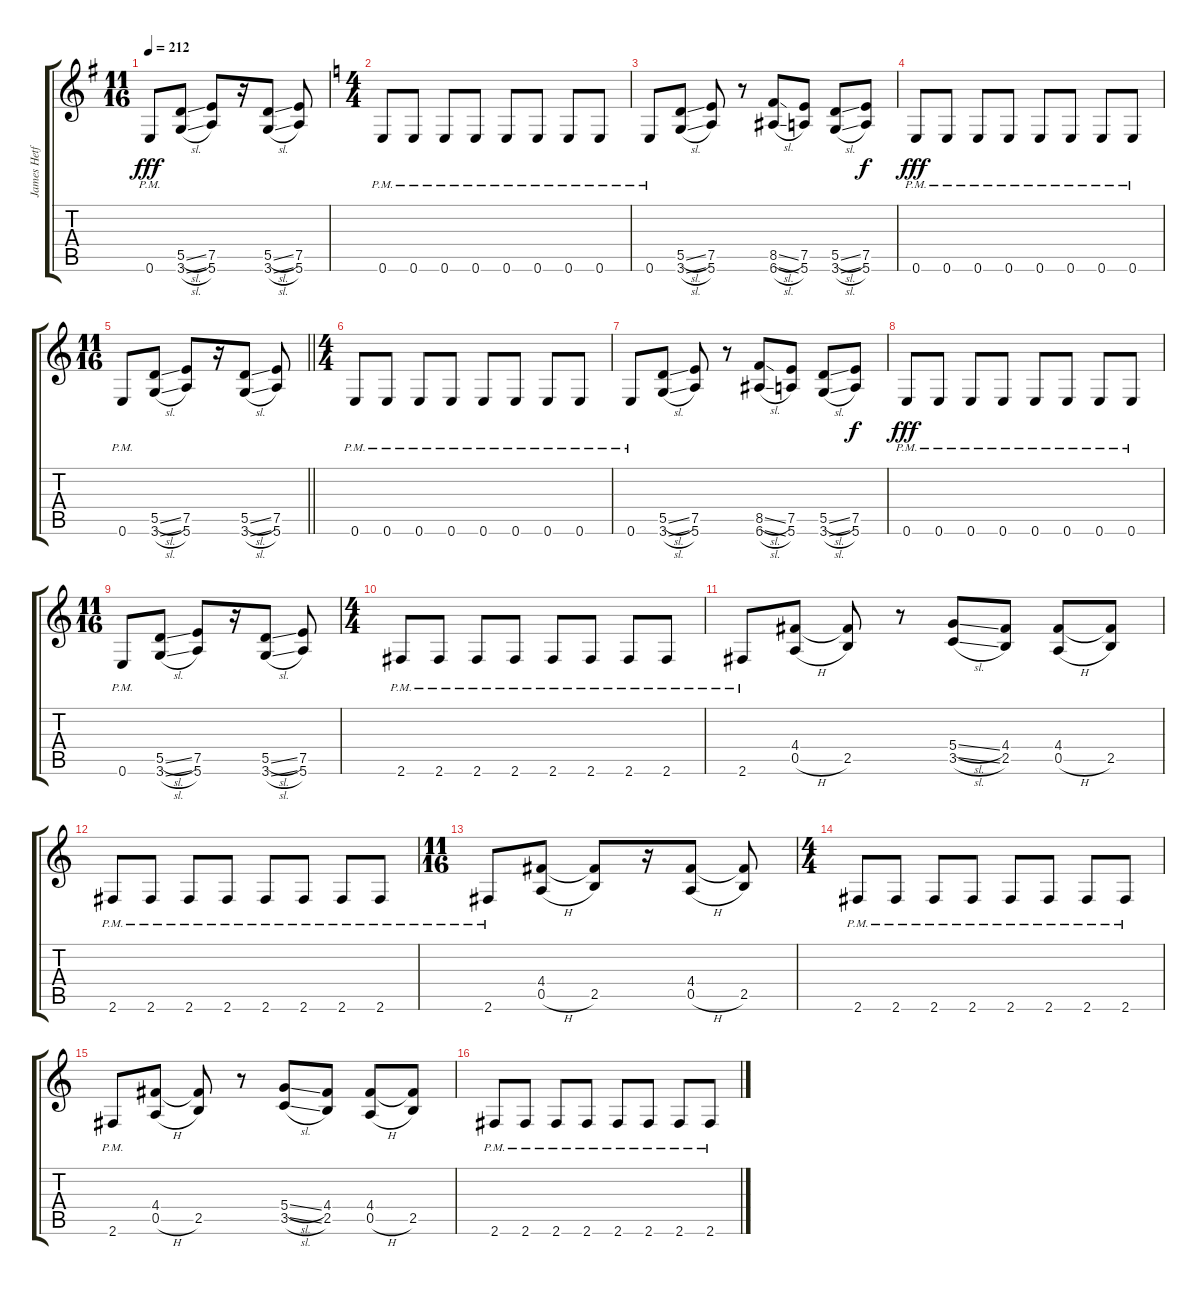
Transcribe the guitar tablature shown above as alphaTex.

\track ("James Hetfield" "James Hetf") {instrument distortionguitar}
\staff {score tabs}
\tuning (E4 B3 G3 D3 A2 E2) {hide}
\ts (11 16)
\tempo 212
\clef g2
\ks g
0.6{pm}.8{dy fff} (5.5{sl} 3.6{sl}).8 (7.5 5.6).8 r.16 (5.5{sl} 3.6{sl}).8 (7.5 5.6).8 |
\ts (4 4)
\ks c
0.6{pm}.8 0.6{pm}.8 0.6{pm}.8 0.6{pm}.8 0.6{pm}.8 0.6{pm}.8 0.6{pm}.8 0.6{pm}.8 |
0.6{pm}.8 (5.5{sl} 3.6{sl}).8 (7.5 5.6).8 r.8 (8.5{sl} 6.6{sl}).8 (7.5 5.6).8 (5.5{sl} 3.6{sl}).8 (7.5 5.6).8{dy f} |
0.6{pm}.8{dy fff} 0.6{pm}.8 0.6{pm}.8 0.6{pm}.8 0.6{pm}.8 0.6{pm}.8 0.6{pm}.8 0.6{pm}.8 |
\ts (11 16)
\barLineRight lightlight
0.6{pm}.8 (5.5{sl} 3.6{sl}).8 (7.5 5.6).8 r.16 (5.5{sl} 3.6{sl}).8 (7.5 5.6).8 |
\ts (4 4)
0.6{pm}.8 0.6{pm}.8 0.6{pm}.8 0.6{pm}.8 0.6{pm}.8 0.6{pm}.8 0.6{pm}.8 0.6{pm}.8 |
0.6{pm}.8 (5.5{sl} 3.6{sl}).8 (7.5 5.6).8 r.8 (8.5{sl} 6.6{sl}).8 (7.5 5.6).8 (5.5{sl} 3.6{sl}).8 (7.5 5.6).8{dy f} |
0.6{pm}.8{dy fff} 0.6{pm}.8 0.6{pm}.8 0.6{pm}.8 0.6{pm}.8 0.6{pm}.8 0.6{pm}.8 0.6{pm}.8 |
\ts (11 16)
0.6{pm}.8 (5.5{sl} 3.6{sl}).8 (7.5 5.6).8 r.16 (5.5{sl} 3.6{sl}).8 (7.5 5.6).8 |
\ts (4 4)
2.6{pm}.8 2.6{pm}.8 2.6{pm}.8 2.6{pm}.8 2.6{pm}.8 2.6{pm}.8 2.6{pm}.8 2.6{pm}.8 |
2.6{pm}.8 (4.4 0.5{h}).8 (4.4{t} 2.5).8 r.8 (5.4{sl} 3.5{sl}).8 (4.4 2.5).8 (4.4 0.5{h}).8 (4.4{t} 2.5).8 |
2.6{pm}.8 2.6{pm}.8 2.6{pm}.8 2.6{pm}.8 2.6{pm}.8 2.6{pm}.8 2.6{pm}.8 2.6{pm}.8 |
\ts (11 16)
2.6{pm}.8 (4.4 0.5{h}).8 (4.4{t} 2.5).8 r.16 (4.4 0.5{h}).8 (4.4{t} 2.5).8 |
\ts (4 4)
2.6{pm}.8 2.6{pm}.8 2.6{pm}.8 2.6{pm}.8 2.6{pm}.8 2.6{pm}.8 2.6{pm}.8 2.6{pm}.8 |
2.6{pm}.8 (4.4 0.5{h}).8 (4.4{t} 2.5).8 r.8 (5.4{sl} 3.5{sl}).8 (4.4 2.5).8 (4.4 0.5{h}).8 (4.4{t} 2.5).8 |
2.6{pm}.8 2.6{pm}.8 2.6{pm}.8 2.6{pm}.8 2.6{pm}.8 2.6{pm}.8 2.6{pm}.8 2.6{pm}.8
